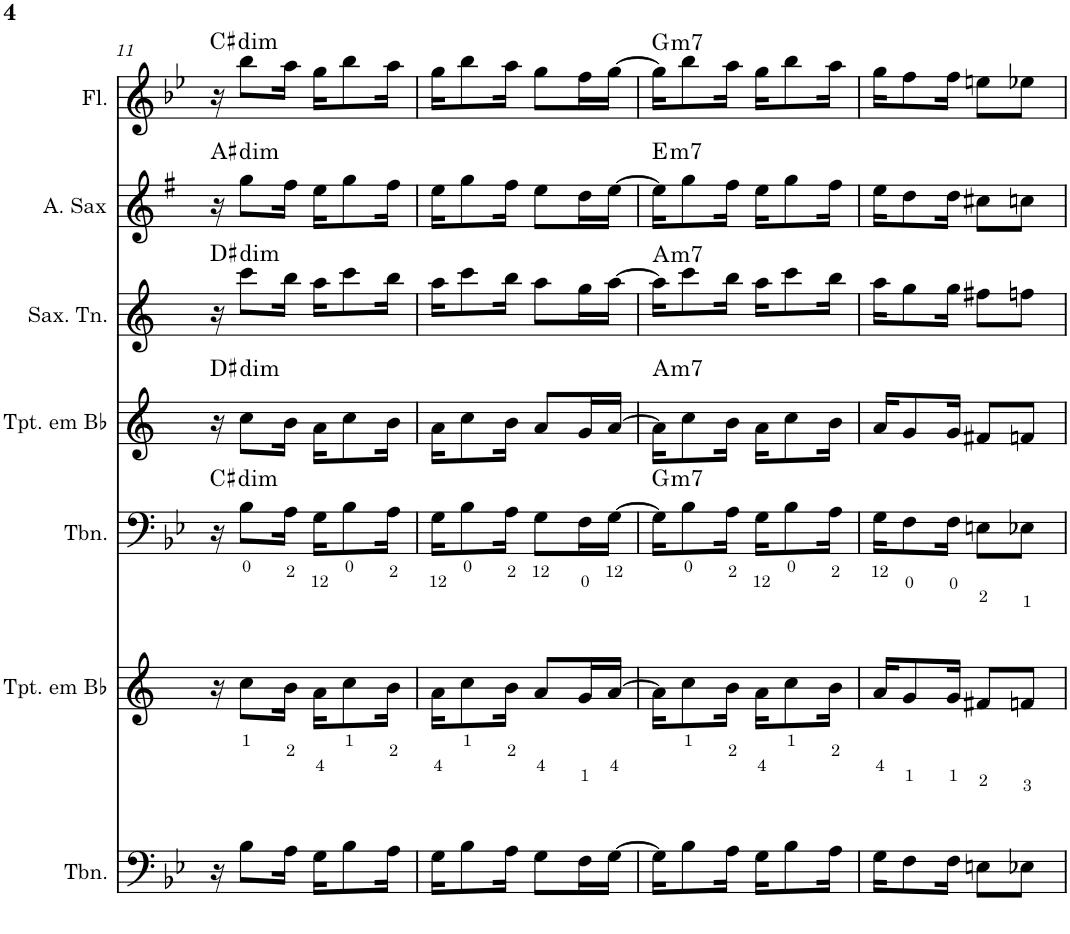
**kern	**kern	**kern	**harte	**kern	**harte	**kern	**harte	**kern	**harte	**kern	**harte
*part7	*part6	*part5	*part5	*part4	*part4	*part3	*part3	*part2	*part2	*part1	*part1
*staff7	*staff6	*staff5	*	*staff4	*	*staff3	*	*staff2	*	*staff1	*
*I"Trombone	*I"Trompete em Bb	*I"Trombone	*	*I"Trompete em Bb	*	*I"Saxofone Tenor	*	*I"Saxofone Alto	*	*I"Flauta Transversal	*
*I'Tbn.	*I'Tpt. em Bb	*I'Tbn.	*	*I'Tpt. em Bb	*	*I'Sax. Tn.	*	*	*	*I'Fl.	*
!!LO:PB:g=z
*clefF4	*clefG2	*clefF4	*	*clefG2	*	*clefG2	*	*clefG2	*	*clefG2	*
*	*Trd1c2	*	*	*Trd1c2	*	*Trd8c14	*	*Trd5c9	*	*	*
*k[b-e-]	*k[]	*k[b-e-]	*	*k[]	*	*k[]	*	*k[f#]	*	*k[b-e-]	*
*B-:	*	*B-:	*	*	*	*	*	*G:	*	*B-:	*
*M4/4	*M4/4	*M4/4	*	*M4/4	*	*M4/4	*	*M4/4	*	*M4/4	*
=11	=11	=11	=11	=11	=11	=11	=11	=11	=11	=11	=11
!	!	!	!LO:H:kt=dim	!	!LO:H:kt=dim	!	!LO:H:kt=dim	!	!LO:H:kt=dim	!	!LO:H:kt=dim
16r	16r	16r	C#:dim	16r	D#:dim	16r	D#:dim	16r	A#:dim	16r	C#:dim
8B-\L	8cc\L	8B-\L	.	8cc\L	.	8ccc\L	.	8gg\L	.	8bb-\L	.
16A\Jk	16b\Jk	16A\Jk	.	16b\Jk	.	16bb\Jk	.	16ff#\Jk	.	16aa\Jk	.
16G\KL	16a\KL	16G\KL	.	16a\KL	.	16aa\KL	.	16ee\KL	.	16gg\KL	.
8B-\	8cc\	8B-\	.	8cc\	.	8ccc\	.	8gg\	.	8bb-\	.
16A\Jk	16b\Jk	16A\Jk	.	16b\Jk	.	16bb\Jk	.	16ff#\Jk	.	16aa\Jk	.
=12	=12	=12	=12	=12	=12	=12	=12	=12	=12	=12	=12
16G\KL	16a\KL	16G\KL	.	16a\KL	.	16aa\KL	.	16ee\KL	.	16gg\KL	.
8B-\	8cc\	8B-\	.	8cc\	.	8ccc\	.	8gg\	.	8bb-\	.
16A\Jk	16b\Jk	16A\Jk	.	16b\Jk	.	16bb\Jk	.	16ff#\Jk	.	16aa\Jk	.
8G\L	8a/L	8G\L	.	8a/L	.	8aa\L	.	8ee\L	.	8gg\L	.
16F\L	16g/L	16F\L	.	16g/L	.	16gg\L	.	16dd\L	.	16ff\L	.
[16G\JJ	[16a/JJ	[16G\JJ	.	[16a/JJ	.	[16aa\JJ	.	[16ee\JJ	.	[16gg\JJ	.
=13	=13	=13	=13	=13	=13	=13	=13	=13	=13	=13	=13
!	!	!	!LO:H:kt=m7	!	!LO:H:kt=m7	!	!LO:H:kt=m7	!	!LO:H:kt=m7	!	!LO:H:kt=m7
16G\KL]	16a\KL]	16G\KL]	G:min7	16a\KL]	A:min7	16aa\KL]	A:min7	16ee\KL]	E:min7	16gg\KL]	G:min7
8B-\	8cc\	8B-\	.	8cc\	.	8ccc\	.	8gg\	.	8bb-\	.
16A\Jk	16b\Jk	16A\Jk	.	16b\Jk	.	16bb\Jk	.	16ff#\Jk	.	16aa\Jk	.
16G\KL	16a\KL	16G\KL	.	16a\KL	.	16aa\KL	.	16ee\KL	.	16gg\KL	.
8B-\	8cc\	8B-\	.	8cc\	.	8ccc\	.	8gg\	.	8bb-\	.
16A\Jk	16b\Jk	16A\Jk	.	16b\Jk	.	16bb\Jk	.	16ff#\Jk	.	16aa\Jk	.
=14	=14	=14	=14	=14	=14	=14	=14	=14	=14	=14	=14
16G\KL	16a/KL	16G\KL	.	16a/KL	.	16aa\KL	.	16ee\KL	.	16gg\KL	.
8F\	8g/	8F\	.	8g/	.	8gg\	.	8dd\	.	8ff\	.
16F\Jk	16g/Jk	16F\Jk	.	16g/Jk	.	16gg\Jk	.	16dd\Jk	.	16ff\Jk	.
8En\L	8f#X/L	8En\L	.	8f#X/L	.	8ff#X\L	.	8cc#X\L	.	8een\L	.
8E-X\J	8fn/J	8E-X\J	.	8fn/J	.	8ffn\J	.	8ccn\J	.	8ee-X\J	.
=	=	=	=	=	=	=	=	=	=	=	=
*-	*-	*-	*-	*-	*-	*-	*-	*-	*-	*-	*-
